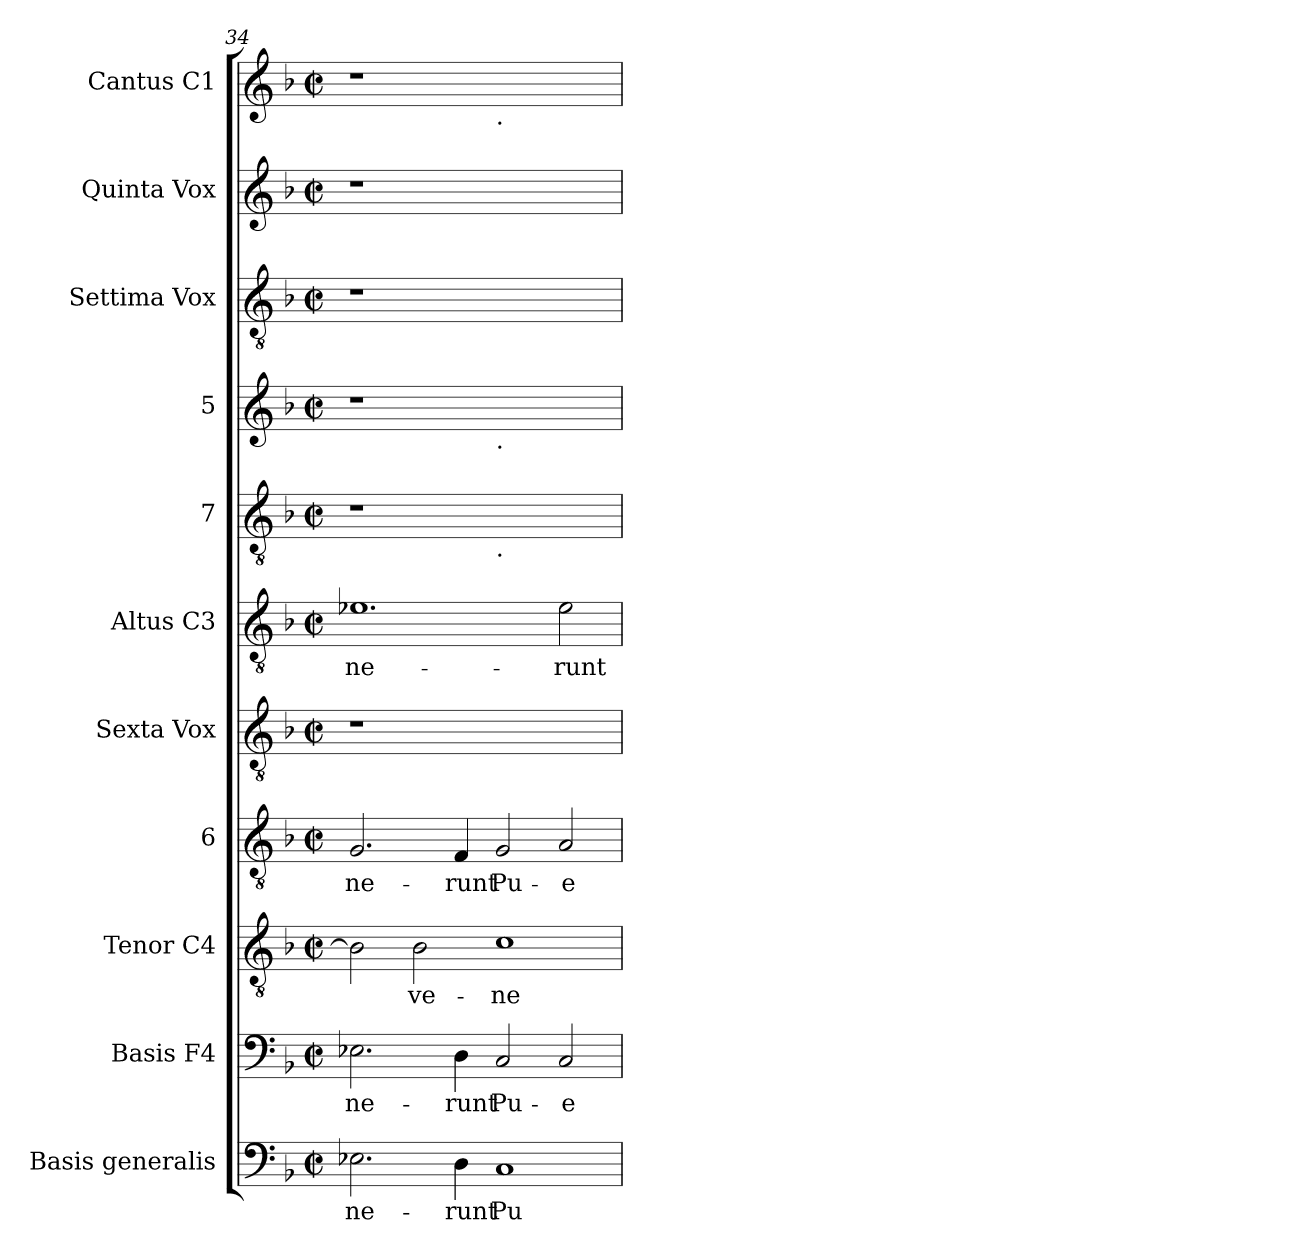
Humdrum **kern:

**kern	**text	**kern	**text	**kern	**text	**kern	**text	**kern	**kern	**text	**kern	**kern	**kern	**kern	**kern
*part11	*part11	*part10	*part10	*part9	*part9	*part8	*part8	*part7	*part6	*part6	*part5	*part4	*part3	*part2	*part1
*staff11	*staff11	*staff10	*staff10	*staff9	*staff9	*staff8	*staff8	*staff7	*staff6	*staff6	*staff5	*staff4	*staff3	*staff2	*staff1
*I"Basis  generalis	*	*I"Basis  F4	*	*I"Tenor  C4	*	*I"6	*	*I"Sexta  Vox	*I"Altus  C3	*	*I"7	*I"5	*I"Settima  Vox	*I"Quinta  Vox	*I"Cantus  C1
*	*	*I'B	*	*I'T	*	*	*	*	*I'A	*	*	*	*	*	*I'C
!!LO:PB:g=z
*clefF4	*	*clefF4	*	*clefGv2	*	*clefGv2	*	*clefGv2	*clefGv2	*	*clefGv2	*clefG2	*clefGv2	*clefG2	*clefG2
*k[b-]	*	*k[b-]	*	*k[b-]	*	*k[b-]	*	*k[b-]	*k[b-]	*	*k[b-]	*k[b-]	*k[b-]	*k[b-]	*k[b-]
*F:	*	*F:	*	*F:	*	*F:	*	*F:	*F:	*	*F:	*F:	*F:	*F:	*F:
*M2/2	*	*M2/2	*	*M2/2	*	*M2/2	*	*M2/2	*M2/2	*	*M2/2	*M2/2	*M2/2	*M2/2	*M2/2
*met(c|)	*	*met(c|)	*	*met(c|)	*	*met(c|)	*	*met(c|)	*met(c|)	*	*met(c|)	*met(c|)	*met(c|)	*met(c|)	*met(c|)
=34	=34	=34	=34	=34	=34	=34	=34	=34	=34	=34	=34	=34	=34	=34	=34
!	!LO:LY:a:cj	!	!LO:LY:b:cj	!	!LO:LY:b:cj	!	!LO:LY:b:cj	!	!	!LO:LY:b:cj	!	!	!	!	!
2.E-X\	-ne-	2.E-X\	-ne-	2B-\]	--	2.G/	-ne-	1r	1.e-	-ne-	1r	1r	1r	1r	1r
!	!	!	!	!	!LO:LY:b:cj	!	!	!	!	!	!	!	!	!	!
.	.	.	.	2B-\	-ve-	.	.	.	.	.	.	.	.	.	.
!	!LO:LY:a:cj	!	!LO:LY:b:cj	!	!	!	!LO:LY:b:cj	!	!	!	!	!	!	!	!
4D\	-runt	4D\	-runt	.	.	4F/	-runt	.	.	.	.	.	.	.	.
!	!	!	!	!	!	!	!	!	!	!	!	!	!	!	!LO:TX:b:t=.
!	!	!	!	!	!	!	!	!	!	!	!	!LO:TX:b:t=.	!	!	!
!	!	!	!	!	!	!	!	!	!	!	!LO:TX:b:t=.	!	!	!	!
!	!LO:LY:a:cj	!	!LO:LY:b:cj	!	!LO:LY:b:cj	!	!LO:LY:b:cj	!	!	!	!	!	!	!	!
1C	Pu-	2C/	Pu-	1c	-ne-	2G/	Pu-	1ryy	.	.	1ryy	1ryy	1ryy	1ryy	1ryy
!	!	!	!LO:LY:b:cj	!	!	!	!LO:LY:b:cj	!	!	!LO:LY:b:cj	!	!	!	!	!
.	.	2C/	-e-	.	.	2A/	-e-	.	2e-\	-runt	.	.	.	.	.
=	=	=	=	=	=	=	=	=	=	=	=	=	=	=	=
*-	*-	*-	*-	*-	*-	*-	*-	*-	*-	*-	*-	*-	*-	*-	*-
